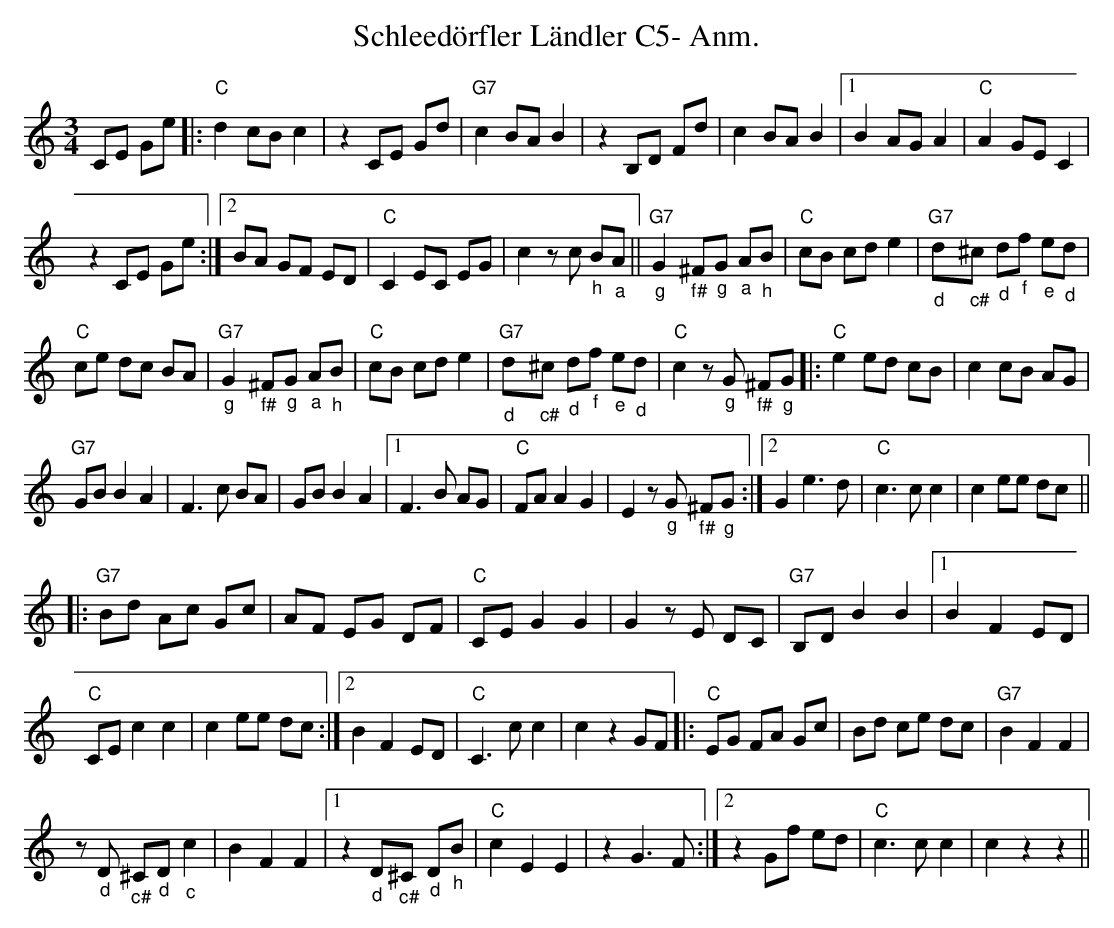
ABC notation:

X:1
T:Schleedörfler Ländler C5- Anm.
M:3/4
L:1/8
K:Cmaj
CE Ge |: "C"d2 cB c2 | z2 CE Gd | "G7"c2 BA B2 | z2 B,D Fd | c2 BA B2 |1 B2 AG A2 | "C"A2 GE C2 |
z2 CE Ge :|2 BA GF ED | "C"C2 EC EG | c2 zc "_h"B"_a"A || "G7""_g"G2 "_f#"^F"_g"G "_a"A"_h"B | "C"cB cd e2 | "G7""_d"d"_c#"^c "_d"d"_f"f "_e"e"_d"d |
"C"ce dc BA | "G7""_g"G2 "_f#"^F"_g"G "_a"A"_h"B | "C"cB cd e2 | "G7""_d"d"_c#"^c "_d"d"_f"f "_e"e"_d"d | "C"c2 z"_g"G "_f#"^F"_g"G |: "C"e2 ed cB | c2 cB AG |
"G7"GB B2 A2 | F3c BA | GB B2A2 |1 F3B AG | "C"FA A2G2 | E2 z"_g"G "_f#"^F"_g"G :|2 G2 e3d | "C"c3c c2 | c2 ee dc ||
|: "G7"Bd Ac Gc | AF EG DF | "C"CE G2G2 | G2 zE DC | "G7"B,D B2B2 |1 B2 F2 ED |
"C"CE c2c2 | c2 ee dc :|2 B2F2 ED | "C"C3c c2 | c2 z2 GF |: "C"EG FA Gc | Bd ce dc | "G7"B2F2F2 |
z"_d"D "_c#"^C"_d"D "_c"c2 | B2F2F2 |1 z2 "_d"D"_c#"^C "_d"D"_h"B | "C"c2E2E2 | z2 G3F :|2 z2 Gf ed | "C"c3c c2 | c2 z2z2 ||
